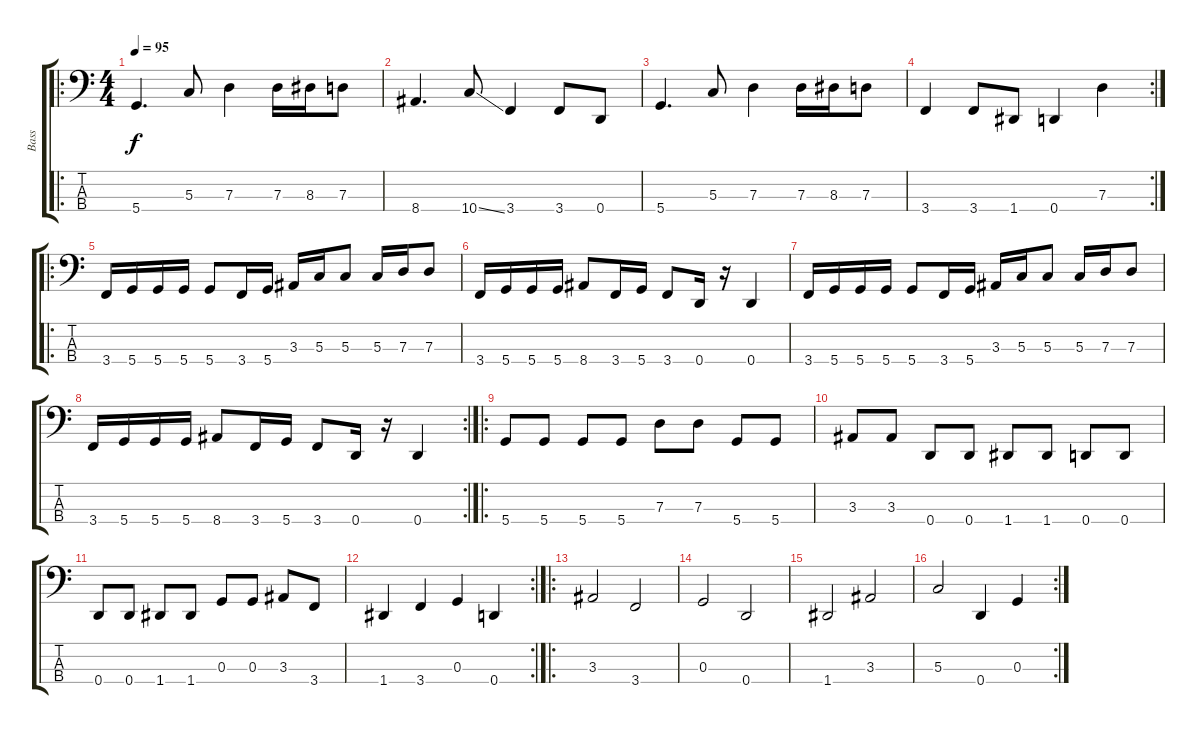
\track ("Bass" "Bass") {instrument electricbassfinger}
\staff {score tabs}
\tuning (F2 C2 G1 D1) {hide}
\ro
\ts (4 4)
\tempo 95
\clef f4
\ks c
5.4.4{d dy f} 5.3.8 7.3.4 7.3.16 8.3.16 7.3.8 |
8.4.4{d} 10.4{ss}.8 3.4.4 3.4.8 0.4.8 |
5.4.4{d} 5.3.8 7.3.4 7.3.16 8.3.16 7.3.8 |
\rc 2
3.4.4 3.4.8 1.4.8 0.4.4 7.3.4 |
\ro
3.4.16 5.4.16 5.4.16 5.4.16 5.4.8 3.4.16 5.4.16 3.3.16 5.3.16 5.3.8 5.3.16 7.3.16 7.3.8 |
3.4.16 5.4.16 5.4.16 5.4.16 8.4.8 3.4.16 5.4.16 3.4.8 0.4.16 r.16 0.4.4 |
3.4.16 5.4.16 5.4.16 5.4.16 5.4.8 3.4.16 5.4.16 3.3.16 5.3.16 5.3.8 5.3.16 7.3.16 7.3.8 |
\rc 2
3.4.16 5.4.16 5.4.16 5.4.16 8.4.8 3.4.16 5.4.16 3.4.8 0.4.16 r.16 0.4.4 |
\ro
5.4.8 5.4.8 5.4.8 5.4.8 7.3.8 7.3.8 5.4.8 5.4.8 |
3.3.8 3.3.8 0.4.8 0.4.8 1.4.8 1.4.8 0.4.8 0.4.8 |
0.4.8 0.4.8 1.4.8 1.4.8 0.3.8 0.3.8 3.3.8 3.4.8 |
\rc 2
1.4.4 3.4.4 0.3.4 0.4.4 |
\ro
3.3.2 3.4.2 |
0.3.2 0.4.2 |
1.4.2 3.3.2 |
\rc 2
5.3.2 0.4.4 0.3.4
